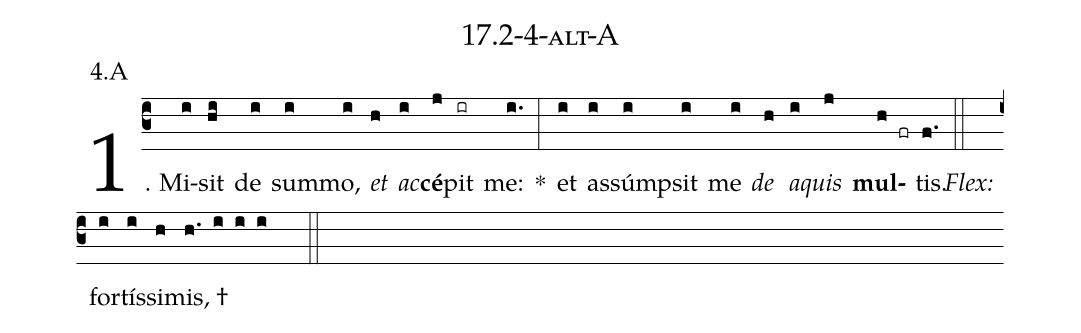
name: 17.2-4-alt-A;
annotation: 4.A;
%%
(c3)1. Mi(i)sit(hi) de(i) sum(i)mo,(i) <i>et</i>(h) <i>ac</i>(i)<b>cé</b>(j)pit(ir) me:(i.) *(:) et(i) as(i)súmp(i)sit(i) me(i) <i>de</i>(h) <i>a</i>(i)<i>quis</i>(j) <b>mul</b>(h fr)tis.(f.) (::)
<i>Flex:</i>()  for(i)tís(i)si(h)mis, †(h. i i i  ::)

%E(i) u(h) o(i) u(j) a(h) e.(f.) (::)
